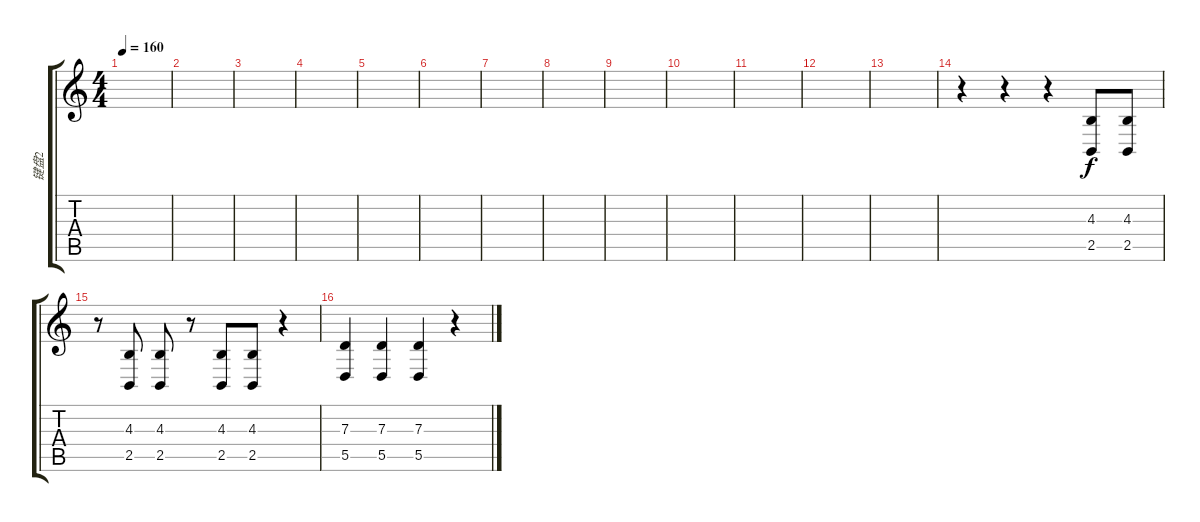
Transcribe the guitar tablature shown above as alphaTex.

\track ("键盘2" "键盘2") {instrument orchestrahit}
\staff {score tabs}
\tuning (E4 B3 G3 D3 A2 E2) {hide}
\ts (4 4)
\tempo 160
\clef g2
\ks c
|
|
|
|
|
|
|
|
|
|
|
|
|
r.4 r.4 r.4 (4.3 2.5).8 (4.3 2.5).8 |
r.8 (4.3 2.5).8 (4.3 2.5).8 r.8 (4.3 2.5).8 (4.3 2.5).8 r.4 |
(7.3 5.5).4 (7.3 5.5).4 (7.3 5.5).4 r.4
